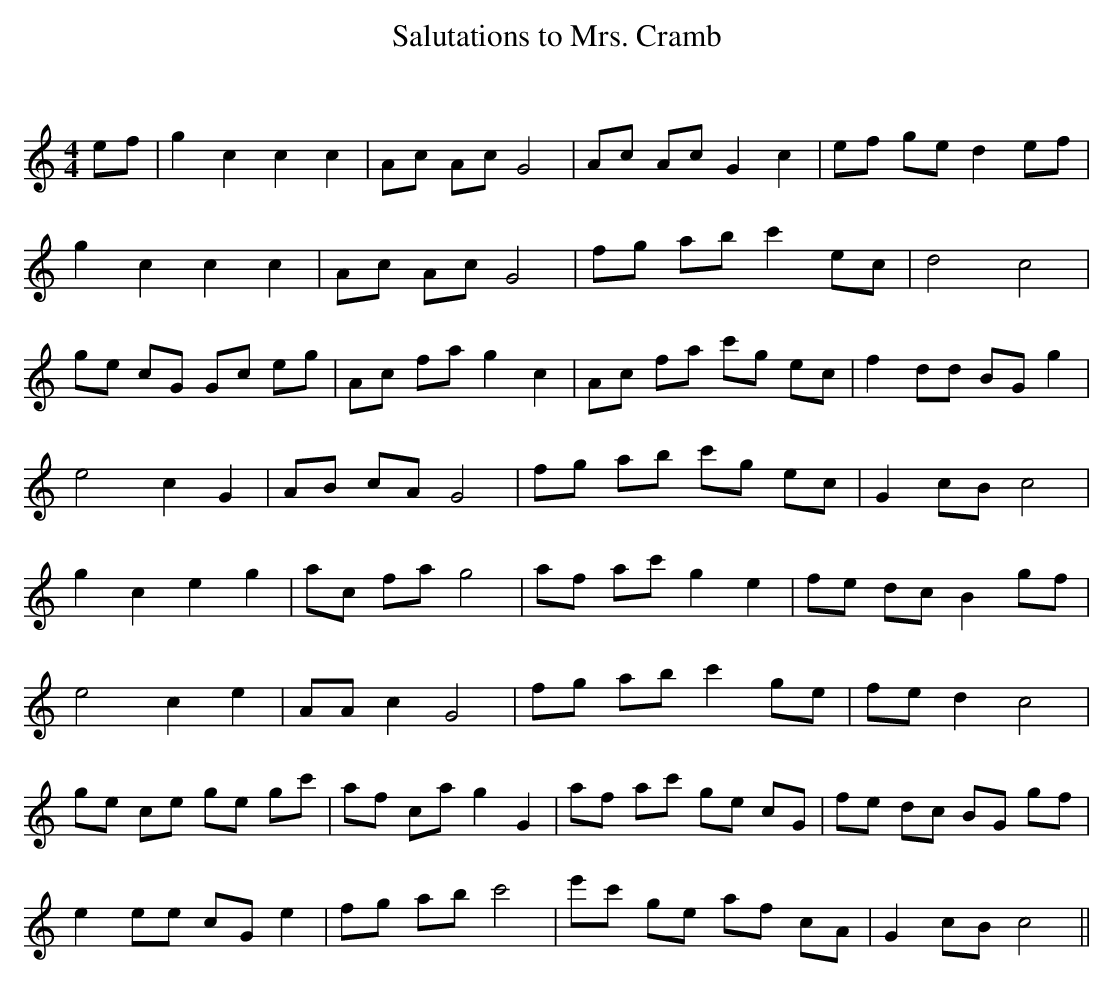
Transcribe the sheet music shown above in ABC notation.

X:1
T: Salutations to Mrs. Cramb
C:
Q: 232
K:C
M:4/4
L:1/8
ef|g2 c2 c2 c2|Ac Ac G4|Ac Ac G2 c2|ef ge d2 ef|
g2 c2 c2 c2|Ac Ac G4|fg ab c'2 ec|d4 c4|
ge cG Gc eg|Ac fa g2 c2|Ac fa c'g ec|f2 dd BG g2|
e4 c2 G2|AB cA G4|fg ab c'g ec|G2 cB c4|
g2 c2 e2 g2|ac fa g4|af ac' g2 e2|fe dc B2 gf|
e4 c2 e2|AA c2 G4|fg ab c'2 ge|fe d2 c4|
ge ce ge gc'|af ca g2 G2|af ac' ge cG|fe dc BG gf|
e2 ee cG e2|fg ab c'4|e'c' ge af cA|G2 cB c4||
